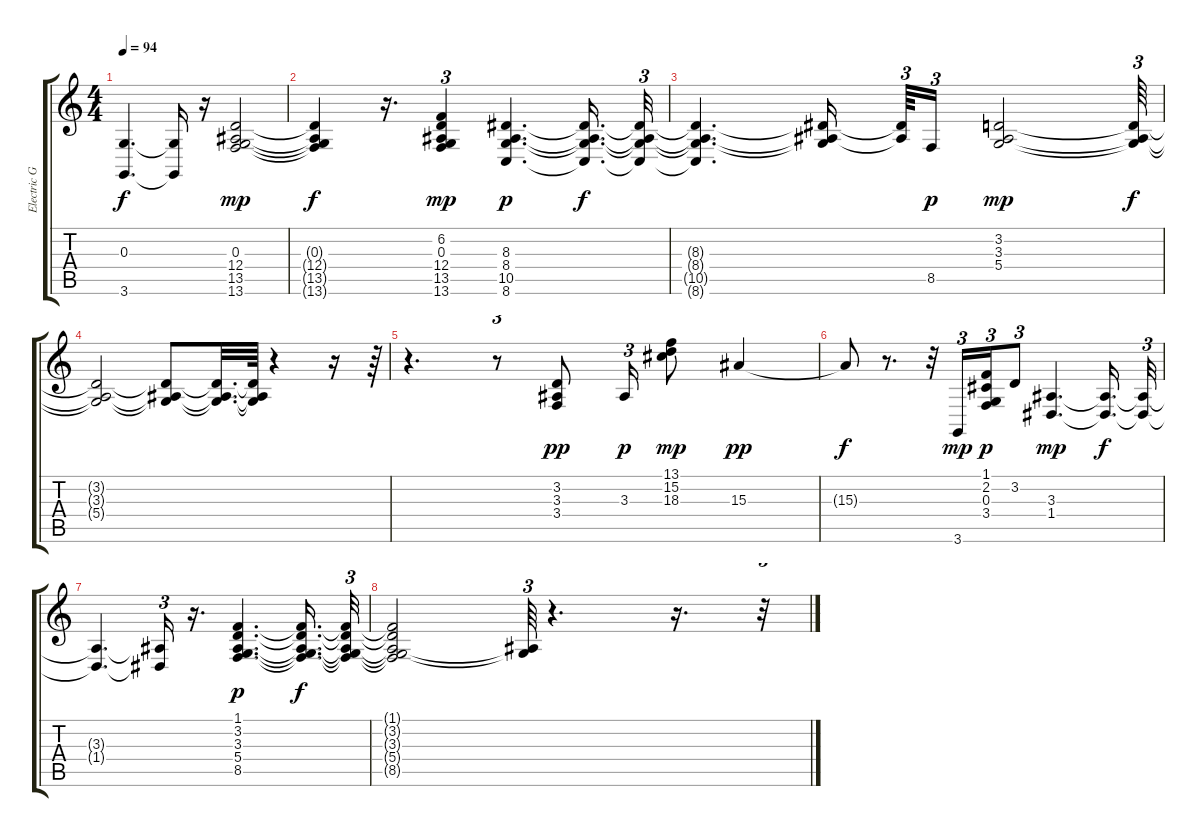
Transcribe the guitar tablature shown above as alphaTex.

\track ("Electric Grand" "Electric G") {instrument electricgrandpiano}
\staff {score tabs}
\tuning (E4 B3 G3 D3 A2 E2) {hide}
\ts (4 4)
\tempo 94
\clef g2
\ks c
(0.3{t} 3.6{t}).4{d dy f} (0.3{t} 3.6{t}).16 r.16 (0.3 12.4 13.5 13.6).2{dy mp} |
(0.3{t} 12.4{t} 13.5{t} 13.6{t}).4{dy f} r.16{d} (6.2 0.3 12.4 13.5 13.6).4{tu (3 2) dy mp} (8.3 8.4 10.5 8.6).4{d dy p} (8.3{t} 8.4{t} 10.5{t} 8.6{t}).16{d dy f} (8.3{t} 8.4{t} 10.5{t} 8.6{t}).32{tu (3 2)} |
(8.3{t} 8.4{t} 10.5{t} 8.6{t}).4{d} (8.3{t} 8.4{t} 10.5{t}).16 (8.3{t} 8.4{t}).64{tu (3 2)} 8.5.16{tu (3 2) dy p} (3.2 3.3 5.4).2{dy mp} (3.2{t} 3.3{t} 5.4{t}).64{tu (3 2) dy f} |
(3.2{t} 3.3{t} 5.4{t}).2 (3.2{t} 3.3{t} 5.4{t}).8 (3.2{t} 3.3{t} 5.4{t}).32{d} (3.2{t} 3.3{t} 5.4{t}).64 r.4 r.16 r.64{tu (3 2)} |
r.4{d} r.8{tu (3 2)} (3.2 3.3 3.4).8{dy pp} 3.3.16{tu (3 2) dy p} (13.1 15.2 18.3).8{dy mp} 15.3.4{dy pp} |
15.3{t}.8{dy f} r.8{d} r.32 3.6.16{tu (3 2) dy mp} (1.1 2.2 0.3 3.4).16{tu (3 2) dy p} 3.2.8{tu (3 2)} (3.3 1.4).4{d dy mp} (3.3{t} 1.4{t}).16{d dy f} (3.3{t} 1.4{t}).32{tu (3 2)} |
(3.3{t} 1.4{t}).4{d} (3.3{t} 1.4{t}).16{tu (3 2)} r.16{d} (1.1 3.2 3.3 5.4 8.5).4{d dy p} (1.1{t} 3.2{t} 3.3{t} 5.4{t} 8.5{t}).16{d dy f} (1.1{t} 3.2{t} 3.3{t} 5.4{t} 8.5{t}).32{tu (3 2)} |
(1.1{t} 3.2{t} 3.3{t} 5.4{t} 8.5{t}).2 (3.3{t} 5.4{t}).64{tu (3 2)} r.4{d} r.16{d} r.32{tu (3 2)}
